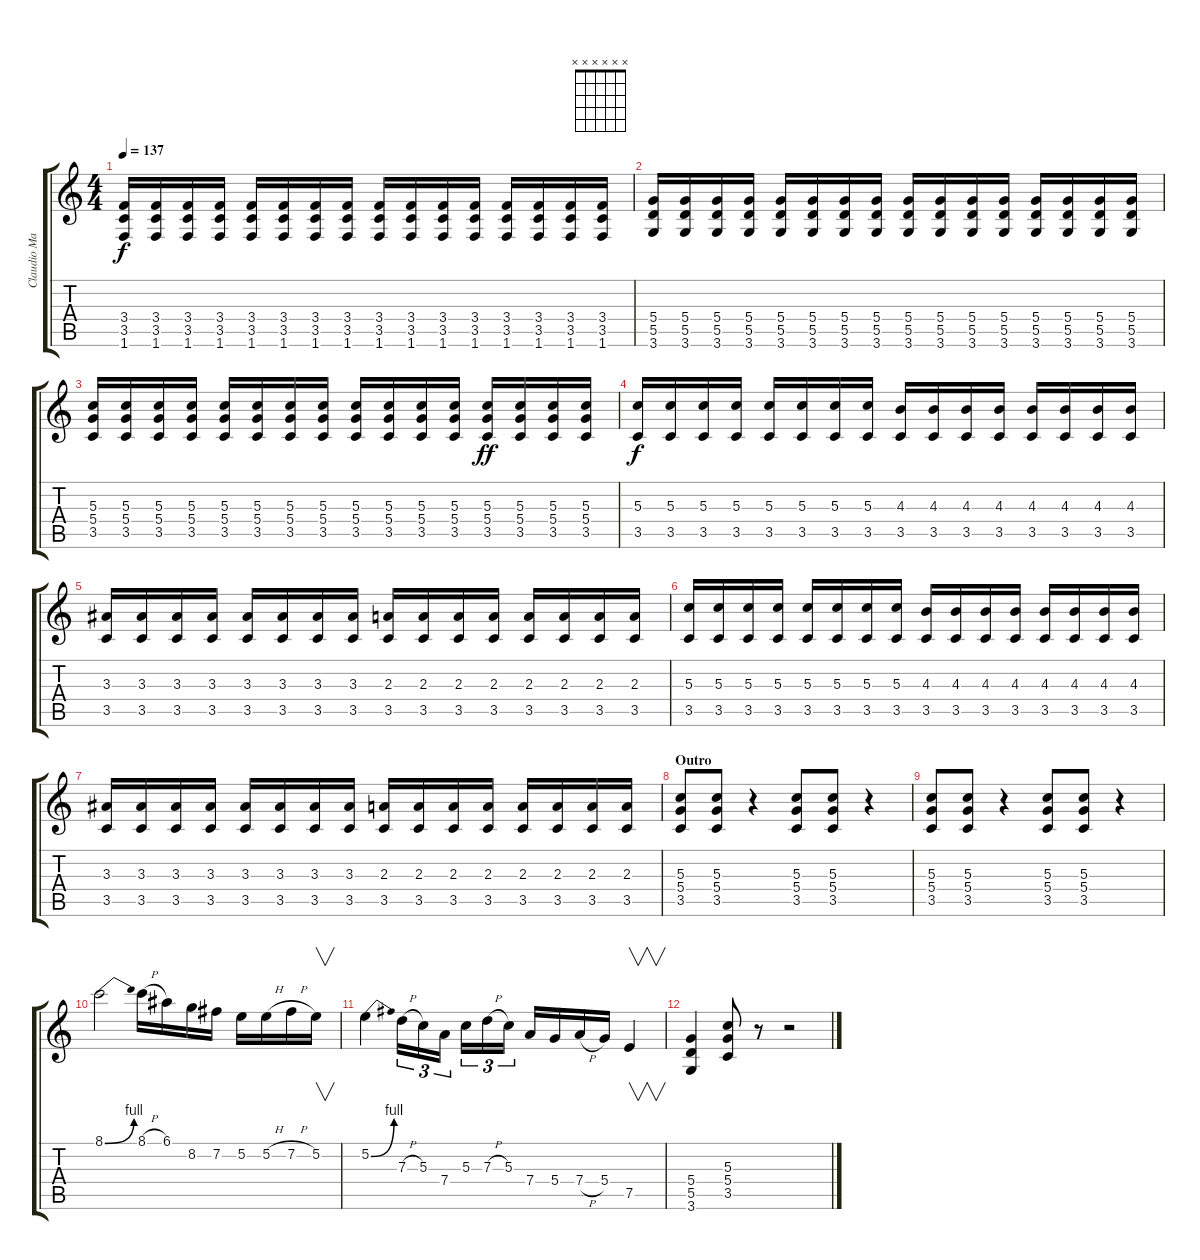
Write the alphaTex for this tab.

\track ("Claudio Marciello (solos)" "Claudio Ma") {instrument overdrivenguitar}
\staff {score tabs}
\tuning (E4 B3 G3 D3 A2 E2) {hide}
\chord ("" x x x x x x) {firstfret 0}
\ts (4 4)
\tempo 137
\clef g2
\ks c
(3.4 3.5 1.6).16{dy f} (3.4 3.5 1.6).16 (3.4 3.5 1.6).16 (3.4 3.5 1.6).16 (3.4 3.5 1.6).16 (3.4 3.5 1.6).16 (3.4 3.5 1.6).16 (3.4 3.5 1.6).16 (3.4 3.5 1.6).16 (3.4 3.5 1.6).16 (3.4 3.5 1.6).16 (3.4 3.5 1.6).16 (3.4 3.5 1.6).16 (3.4 3.5 1.6).16 (3.4 3.5 1.6).16 (3.4 3.5 1.6).16 |
(5.4 5.5 3.6).16 (5.4 5.5 3.6).16 (5.4 5.5 3.6).16 (5.4 5.5 3.6).16 (5.4 5.5 3.6).16 (5.4 5.5 3.6).16 (5.4 5.5 3.6).16 (5.4 5.5 3.6).16 (5.4 5.5 3.6).16 (5.4 5.5 3.6).16 (5.4 5.5 3.6).16 (5.4 5.5 3.6).16 (5.4 5.5 3.6).16 (5.4 5.5 3.6).16 (5.4 5.5 3.6).16 (5.4 5.5 3.6).16 |
(5.3 5.4 3.5).16 (5.3 5.4 3.5).16 (5.3 5.4 3.5).16 (5.3 5.4 3.5).16 (5.3 5.4 3.5).16 (5.3 5.4 3.5).16 (5.3 5.4 3.5).16 (5.3 5.4 3.5).16 (5.3 5.4 3.5).16 (5.3 5.4 3.5).16 (5.3 5.4 3.5).16 (5.3 5.4 3.5).16 (5.3 5.4 3.5).16{dy ff} (5.3 5.4 3.5).16 (5.3 5.4 3.5).16 (5.3 5.4 3.5).16 |
(5.3 3.5).16{dy f} (5.3 3.5).16 (5.3 3.5).16 (5.3 3.5).16 (5.3 3.5).16 (5.3 3.5).16 (5.3 3.5).16 (5.3 3.5).16 (4.3 3.5).16 (4.3 3.5).16 (4.3 3.5).16 (4.3 3.5).16 (4.3 3.5).16 (4.3 3.5).16 (4.3 3.5).16 (4.3 3.5).16 |
(3.3 3.5).16 (3.3 3.5).16 (3.3 3.5).16 (3.3 3.5).16 (3.3 3.5).16 (3.3 3.5).16 (3.3 3.5).16 (3.3 3.5).16 (2.3 3.5).16 (2.3 3.5).16 (2.3 3.5).16 (2.3 3.5).16 (2.3 3.5).16 (2.3 3.5).16 (2.3 3.5).16 (2.3 3.5).16 |
(5.3 3.5).16 (5.3 3.5).16 (5.3 3.5).16 (5.3 3.5).16 (5.3 3.5).16 (5.3 3.5).16 (5.3 3.5).16 (5.3 3.5).16 (4.3 3.5).16 (4.3 3.5).16 (4.3 3.5).16 (4.3 3.5).16 (4.3 3.5).16 (4.3 3.5).16 (4.3 3.5).16 (4.3 3.5).16 |
(3.3 3.5).16 (3.3 3.5).16 (3.3 3.5).16 (3.3 3.5).16 (3.3 3.5).16 (3.3 3.5).16 (3.3 3.5).16 (3.3 3.5).16 (2.3 3.5).16 (2.3 3.5).16 (2.3 3.5).16 (2.3 3.5).16 (2.3 3.5).16 (2.3 3.5).16 (2.3 3.5).16 (2.3 3.5).16 |
\section ("" "Outro")
(5.3 5.4 3.5).8 (5.3 5.4 3.5).8 r.4 (5.3 5.4 3.5).8 (5.3 5.4 3.5).8 r.4 |
(5.3 5.4 3.5).8 (5.3 5.4 3.5).8 r.4 (5.3 5.4 3.5).8 (5.3 5.4 3.5).8 r.4 |
8.1{be (bend 0 0 60 4)}.2 8.1{h}.16 6.1.16 8.2.16 7.2.16 5.2.16 5.2{h}.16 7.2{h}.16 5.2.16{v} |
5.2{be (bend 0 0 60 4)}.4 7.3{h}.16{tu (3 2)} 5.3.16{tu (3 2)} 7.4.16{tu (3 2)} 5.3.16{tu (3 2)} 7.3{h}.16{tu (3 2)} 5.3.16{tu (3 2)} 7.4.16 5.4.16 7.4{h}.16 5.4.16 7.5.4{v} |
(5.4 5.5 3.6).4 (5.3 5.4 3.5).8 r.8 r.2{ch ""}
